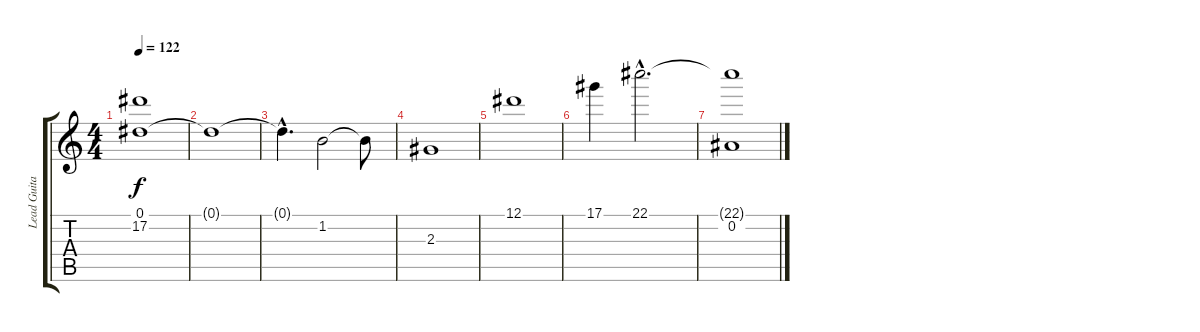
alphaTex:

\track ("Lead Guitar (Marty Friedman)" "Lead Guita") {instrument distortionguitar}
\staff {score tabs}
\tuning (Eb4 Bb3 Gb3 Db3 Ab2 Eb2) {hide}
\ts (4 4)
\tempo 122
\clef g2
\ks c
(0.1{t} 17.2{t}).1{dy f} |
0.1{t}.1 |
0.1{hac t}.4{d} 1.2.2{volume 10} 1.2{t}.8 |
2.3.1{volume 9} |
12.1.1{volume 7} |
17.1.4{volume 5} 22.1{hac}.2{d volume 5} |
(22.1{t} 0.2).1
